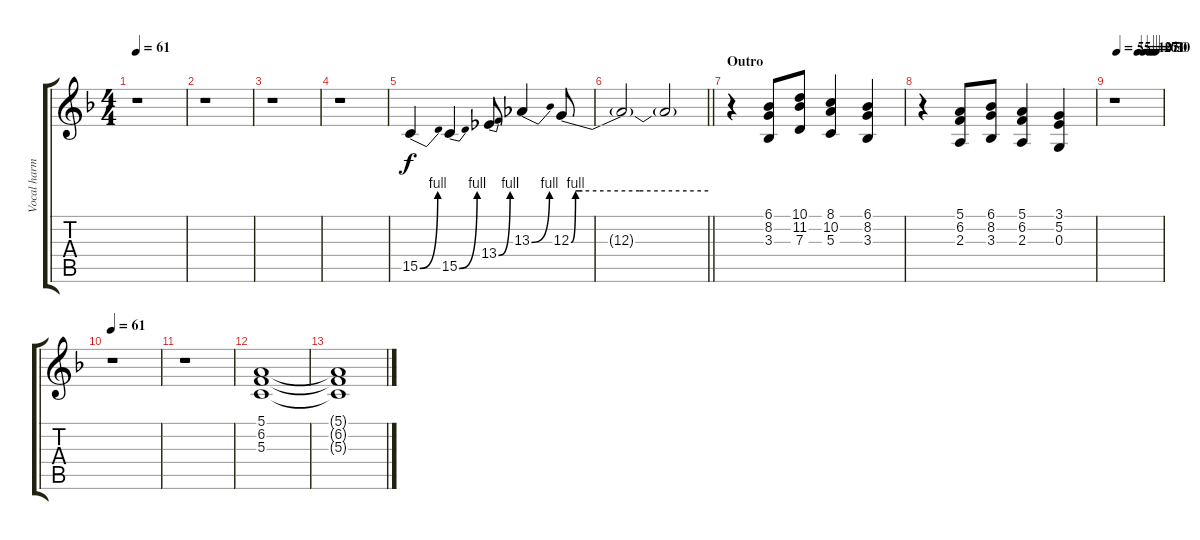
\track ("Vocal harmonies" "Vocal harm") {instrument shakuhachi}
\staff {score tabs}
\tuning (E4 B3 G3 D3 A2 E2) {hide}
\ts (4 4)
\tempo 61
\clef g2
\ks f
r.1{dy f} |
r.1 |
r.1 |
r.1 |
15.5{be (bend 0 0 60 4)}.4 15.5{be (bend 0 0 60 4)}.4 13.4{be (bend 0 0 60 4)}.8 13.3{be (bend 0 0 60 4)}.4 12.3{be (custom 0 0 2 4 5 4 30 4 60 4)}.8 |
\barLineRight lightlight
12.3{t}.2 12.3{t}.2{volume 0} |
\section ("" "Outro")
r.4{volume 10} (6.1 8.2 3.3).8 (10.1 11.2 7.3).8 (8.1 10.2 5.3).4 (6.1 8.2 3.3).4 |
r.4 (5.1 6.2 2.3).8 (6.1 8.2 3.3).8 (5.1 6.2 2.3).4 (3.1 5.2 0.3).4 |
\tempo (55 0.0625)
\tempo (10 0.5)
\tempo (27 0.625)
\tempo (61 0.75)
\tempo (50 0.8125)
\tempo (30 0.875)
r.1 |
\tempo 61
r.1 |
r.1 |
(5.1 6.2 5.3).1 |
(5.1{t} 6.2{t} 5.3{t}).1{volume 0}
